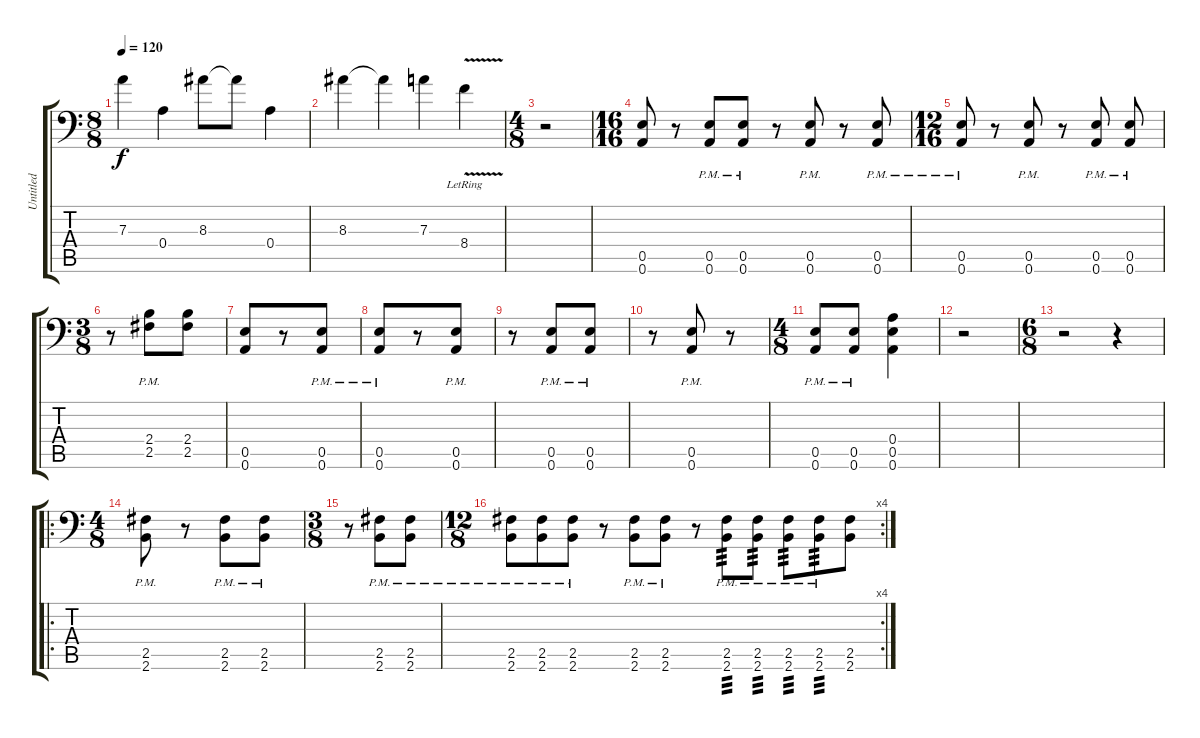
\track ("Untitled" "Untitled") {instrument distortionguitar}
\staff {score tabs}
\tuning (B3 Ab3 D3 A2 E2 A1) {hide}
\ts (8 8)
\tempo 120
\clef f4
\ks c
7.3.4{dy f} 0.4.4 8.3.8 8.3{t}.8 0.4.4 |
8.3.4 8.3{t}.4 7.3.4 8.4{v lr}.4 |
\ts (4 8)
r.2 |
\ts (16 16)
(0.5 0.6).8 r.8 (0.5{pm} 0.6{pm}).8 (0.5{pm} 0.6{pm}).8 r.8 (0.5{pm} 0.6{pm}).8 r.8 (0.5{pm} 0.6{pm}).8 |
\ts (12 16)
(0.5{pm} 0.6{pm}).8 r.8 (0.5{pm} 0.6{pm}).8 r.8 (0.5{pm} 0.6{pm}).8 (0.5{pm} 0.6{pm}).8 |
\ts (3 8)
r.8 (2.4{pm} 2.5{pm}).8 (2.4 2.5).8 |
(0.5 0.6).8 r.8 (0.5{pm} 0.6{pm}).8 |
(0.5{pm} 0.6{pm}).8 r.8 (0.5{pm} 0.6{pm}).8 |
r.8 (0.5{pm} 0.6{pm}).8 (0.5{pm} 0.6{pm}).8 |
r.8 (0.5{pm} 0.6{pm}).8 r.8 |
\ts (4 8)
(0.5{pm} 0.6{pm}).8 (0.5{pm} 0.6{pm}).8 (0.4 0.5 0.6).4 |
r.2 |
\ts (6 8)
r.2 r.4 |
\ro
\ts (4 8)
(2.5{pm} 2.6{pm}).8 r.8 (2.5{pm} 2.6{pm}).8 (2.5{pm} 2.6{pm}).8 |
\ts (3 8)
r.8 (2.5{pm} 2.6{pm}).8 (2.5{pm} 2.6{pm}).8 |
\rc 4
\ts (12 8)
(2.5{pm} 2.6{pm}).8 (2.5{pm} 2.6{pm}).8 (2.5{pm} 2.6{pm}).8 r.8 (2.5{pm} 2.6{pm}).8 (2.5{pm} 2.6{pm}).8 r.8 (2.5{pm} 2.6{pm}).8{tp 3} (2.5{pm} 2.6{pm}).8{tp 3} (2.5{pm} 2.6{pm}).8{tp 3} (2.5{pm} 2.6{pm}).8{tp 3} (2.5 2.6).8
